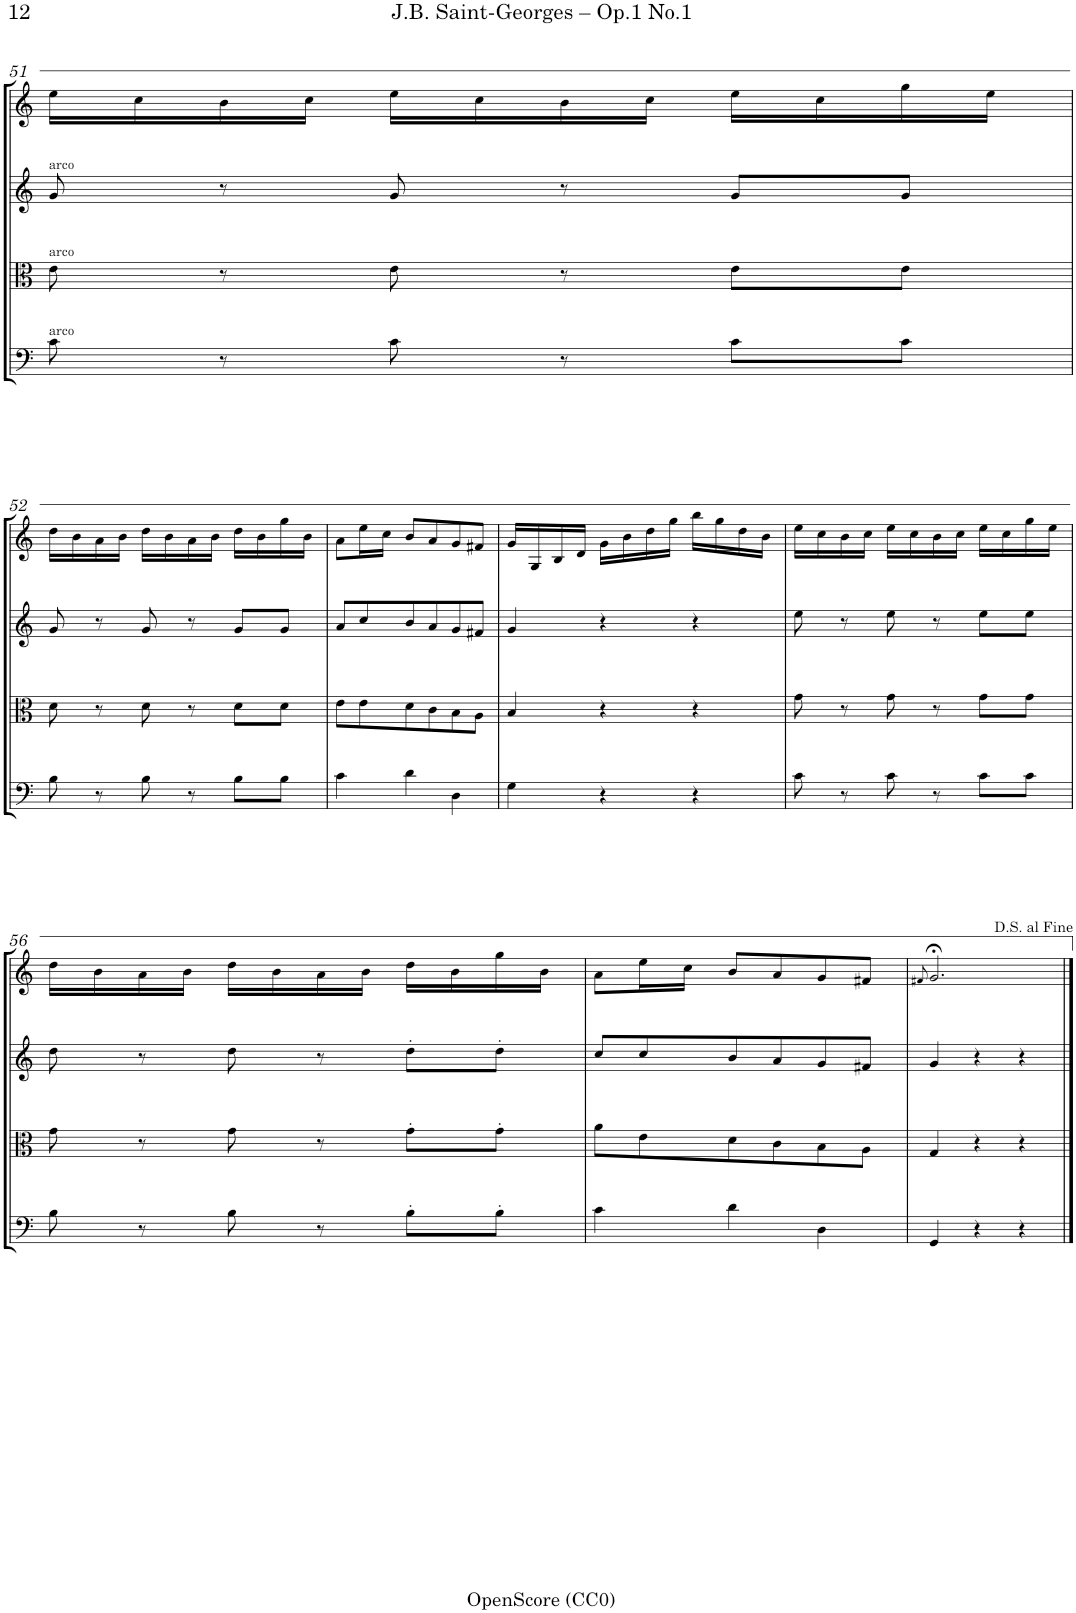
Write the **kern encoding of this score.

**kern	**kern	**kern	**kern
*part4	*part3	*part2	*part1
*staff4	*staff3	*staff2	*staff1
*I"Violoncello	*I"Viola	*I"Violin 2	*I"Violin 1
*I'Vc	*I'Vla	*I'Vln	*I'Vln
!!LO:PB:g=z
*clefF4	*clefC3	*clefG2	*clefG2
*k[]	*k[]	*k[]	*k[]
*M3/4	*M3/4	*M3/4	*M3/4
=51	=51	=51	=51
!	!	!LO:TX:a:t=arco	!
!	!LO:TX:a:t=arco	!	!
!LO:TX:a:t=arco	!	!	!
8c\	8e\	8g/	16ee\LL
.	.	.	16cc\
8r	8r	8r	16b\
.	.	.	16cc\JJ
8c\	8e\	8g/	16ee\LL
.	.	.	16cc\
8r	8r	8r	16b\
.	.	.	16cc\JJ
8c\L	8e\L	8g/L	16ee\LL
.	.	.	16cc\
8c\J	8e\J	8g/J	16gg\
.	.	.	16ee\JJ
!!LO:LB:g=z
=52	=52	=52	=52
8B\	8d\	8g/	16dd\LL
.	.	.	16b\
8r	8r	8r	16a\
.	.	.	16b\JJ
8B\	8d\	8g/	16dd\LL
.	.	.	16b\
8r	8r	8r	16a\
.	.	.	16b\JJ
8B\L	8d\L	8g/L	16dd\LL
.	.	.	16b\
8B\J	8d\J	8g/J	16gg\
.	.	.	16b\JJ
=53	=53	=53	=53
4c\	8e\L	8a/L	8a\L
.	8e\	8cc/	16ee\L
.	.	.	16cc\JJ
4d\	8d\	8b/	8b/L
.	8c\	8a/	8a/
4D\	8B\	8g/	8g/
.	8A\J	8f#X/J	8f#X/J
=54	=54	=54	=54
4G\	4B/	4g/	16g/LL
.	.	.	16G/
.	.	.	16B/
.	.	.	16d/JJ
4r	4r	4r	16g\LL
.	.	.	16b\
.	.	.	16dd\
.	.	.	16gg\JJ
4r	4r	4r	16bb\LL
.	.	.	16gg\
.	.	.	16dd\
.	.	.	16b\JJ
=55	=55	=55	=55
8c\	8g\	8ee\	16ee\LL
.	.	.	16cc\
8r	8r	8r	16b\
.	.	.	16cc\JJ
8c\	8g\	8ee\	16ee\LL
.	.	.	16cc\
8r	8r	8r	16b\
.	.	.	16cc\JJ
8c\L	8g\L	8ee\L	16ee\LL
.	.	.	16cc\
8c\J	8g\J	8ee\J	16gg\
.	.	.	16ee\JJ
!!LO:LB:g=z
=56	=56	=56	=56
8B\	8g\	8dd\	16dd\LL
.	.	.	16b\
8r	8r	8r	16a\
.	.	.	16b\JJ
8B\	8g\	8dd\	16dd\LL
.	.	.	16b\
8r	8r	8r	16a\
.	.	.	16b\JJ
8B'\L	8g'\L	8dd'\L	16dd\LL
.	.	.	16b\
8B'\J	8g'\J	8dd'\J	16gg\
.	.	.	16b\JJ
=57	=57	=57	=57
4c\	8a\L	8cc/L	8a\L
.	8e\	8cc/	16ee\L
.	.	.	16cc\JJ
4d\	8d\	8b/	8b/L
.	8c\	8a/	8a/
4D\	8B\	8g/	8g/
.	8A\J	8f#X/J	8f#X/J
=58	=58	=58	=58
.	.	.	8qf#X/
4GG/	4G/	4g/	2.g;</
4r	4r	4r	.
4r	4r	4r	.
==	==	==	==
*-	*-	*-	*-
